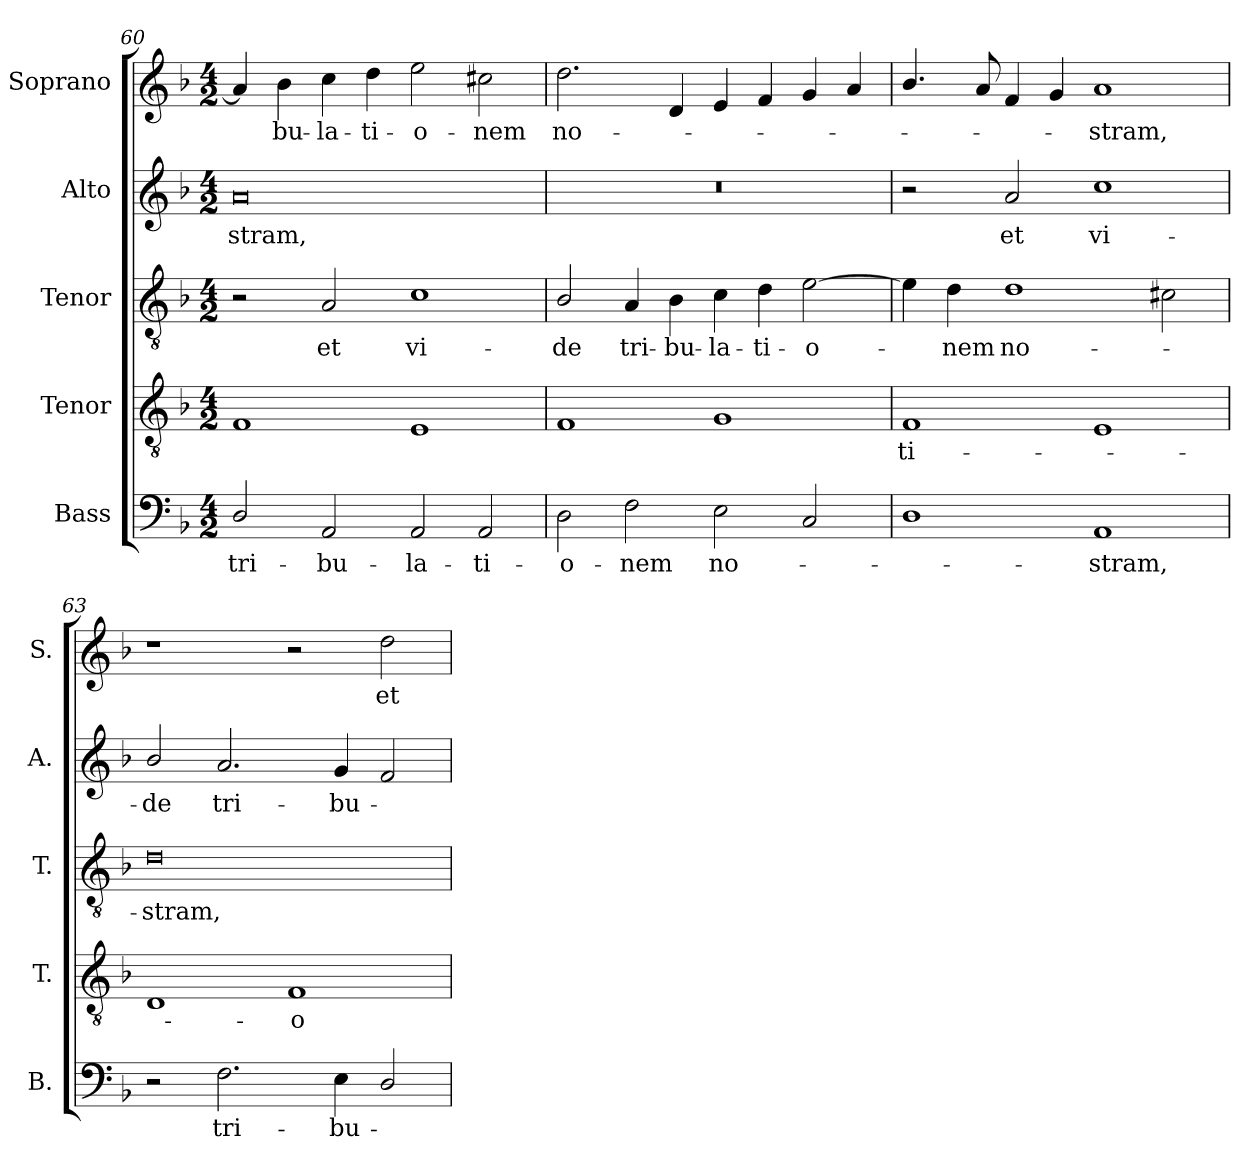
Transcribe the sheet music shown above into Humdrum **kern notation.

**kern	**text	**kern	**text	**kern	**text	**kern	**text	**kern	**text
*part5	*part5	*part4	*part4	*part3	*part3	*part2	*part2	*part1	*part1
*staff5	*staff5	*staff4	*staff4	*staff3	*staff3	*staff2	*staff2	*staff1	*staff1
*I"Bass	*	*I"Tenor	*	*I"Tenor	*	*I"Alto	*	*I"Soprano	*
*I'B.	*	*I'T.	*	*I'T.	*	*I'A.	*	*I'S.	*
!!LO:PB:g=z
*clefF4	*	*clefGv2	*	*clefGv2	*	*clefG2	*	*clefG2	*
*	*	*ITrd7c12	*	*ITrd7c12	*	*	*	*	*
*k[b-]	*	*k[b-]	*	*k[b-]	*	*k[b-]	*	*k[b-]	*
*F:	*	*F:	*	*F:	*	*F:	*	*F:	*
*M4/2	*	*M4/2	*	*M4/2	*	*M4/2	*	*M4/2	*
=60	=60	=60	=60	=60	=60	=60	=60	=60	=60
!	!LO:LY:b:color=#000000	!	!	!	!	!	!	!	!
!	!	!	!	!	!	!	!LO:LY:b:color=#000000	!	!
2Di/	tri-	1FFi	.	2r	.	0ai	-stram,	4ai/]	.
!	!	!	!	!	!	!	!	!	!LO:LY:b:color=#000000
.	.	.	.	.	.	.	.	4b-i\	-bu-
!	!LO:LY:b:color=#000000	!	!	!	!	!	!	!	!
!	!	!	!	!	!LO:LY:b:color=#000000	!	!	!	!
!	!	!	!	!	!	!	!	!	!LO:LY:b:color=#000000
2AAi/	-bu-	.	.	2AAi/	et	.	.	4cci\	-la-
!	!	!	!	!	!	!	!	!	!LO:LY:b:color=#000000
.	.	.	.	.	.	.	.	4ddi\	-ti-
!	!LO:LY:b:color=#000000	!	!	!	!	!	!	!	!
!	!	!	!	!	!LO:LY:b:color=#000000	!	!	!	!
!	!	!	!	!	!	!	!	!	!LO:LY:b:color=#000000
2AAi/	-la-	1EEi	.	1Ci	vi-	.	.	2eei\	-o-
!	!LO:LY:b:color=#000000	!	!	!	!	!	!	!	!
!	!	!	!	!	!	!	!	!	!LO:LY:b:color=#000000
2AAi/	-ti-	.	.	.	.	.	.	2cc#Xi\	-nem
=61	=61	=61	=61	=61	=61	=61	=61	=61	=61
!	!LO:LY:b:color=#000000	!	!	!	!	!	!	!	!
!	!	!	!	!	!LO:LY:b:color=#000000	!LO:N:vis=1	!	!	!
!	!	!	!	!	!	!	!	!	!LO:LY:b:color=#000000
2Di\	-o-	1FFi	.	2BB-i/	-de	0r	.	2.ddi\	no-
!	!LO:LY:b:color=#000000	!	!	!	!	!	!	!	!
!	!	!	!	!	!LO:LY:b:color=#000000	!	!	!	!
2Fi\	-nem	.	.	4AAi/	tri-	.	.	.	.
!	!	!	!	!	!LO:LY:b:color=#000000	!	!	!	!
.	.	.	.	4BB-i\	-bu-	.	.	4di/	.
!	!LO:LY:b:color=#000000	!	!	!	!	!	!	!	!
!	!	!	!	!	!LO:LY:b:color=#000000	!	!	!	!
2Ei\	no-	1GGi	.	4Ci\	-la-	.	.	4ei/	.
!	!	!	!	!	!LO:LY:b:color=#000000	!	!	!	!
.	.	.	.	4Di\	-ti-	.	.	4fi/	.
!	!	!	!	!	!LO:LY:b:color=#000000	!	!	!	!
2Ci/	.	.	.	[2Ei\	-o-	.	.	4gi/	.
.	.	.	.	.	.	.	.	4ai/	.
=62	=62	=62	=62	=62	=62	=62	=62	=62	=62
!	!	!	!LO:LY:b:color=#000000	!	!	!	!	!	!
1Di	.	1FFi	-ti-	4Ei\]	.	2r	.	4.b-i/	.
!	!	!	!	!	!LO:LY:b:color=#000000	!	!	!	!
.	.	.	.	4Di\	-nem	.	.	.	.
.	.	.	.	.	.	.	.	8ai/	.
!	!	!	!	!	!LO:LY:b:color=#000000	!	!	!	!
!	!	!	!	!	!	!	!LO:LY:b:color=#000000	!	!
.	.	.	.	1Di	no-	2ai/	et	4fi/	.
.	.	.	.	.	.	.	.	4gi/	.
!	!LO:LY:b:color=#000000	!	!	!	!	!	!	!	!
!	!	!	!	!	!	!	!LO:LY:b:color=#000000	!	!
!	!	!	!	!	!	!	!	!	!LO:LY:b:color=#000000
1AAi	-stram,	1EEi	.	.	.	1cci	vi-	1ai	-stram,
.	.	.	.	2C#Xi\	.	.	.	.	.
=63	=63	=63	=63	=63	=63	=63	=63	=63	=63
!	!	!	!	!	!LO:LY:b:color=#000000	!	!	!	!
!	!	!	!	!	!	!	!LO:LY:b:color=#000000	!	!
2r	.	1DDi	.	0Di	-stram,	2b-i/	-de	1r	.
!	!LO:LY:b:color=#000000	!	!	!	!	!	!	!	!
!	!	!	!	!	!	!	!LO:LY:b:color=#000000	!	!
2.Fi\	tri-	.	.	.	.	2.ai/	tri-	.	.
!	!	!	!LO:LY:b:color=#000000	!	!	!	!	!	!
.	.	1FFi	-o-	.	.	.	.	2r	.
!	!LO:LY:b:color=#000000	!	!	!	!	!	!	!	!
!	!	!	!	!	!	!	!LO:LY:b:color=#000000	!	!
4Ei\	-bu-	.	.	.	.	4gi/	-bu-	.	.
!	!	!	!	!	!	!	!	!	!LO:LY:b:color=#000000
2Di/	.	.	.	.	.	2fi/	.	2ddi\	et
=	=	=	=	=	=	=	=	=	=
*-	*-	*-	*-	*-	*-	*-	*-	*-	*-
